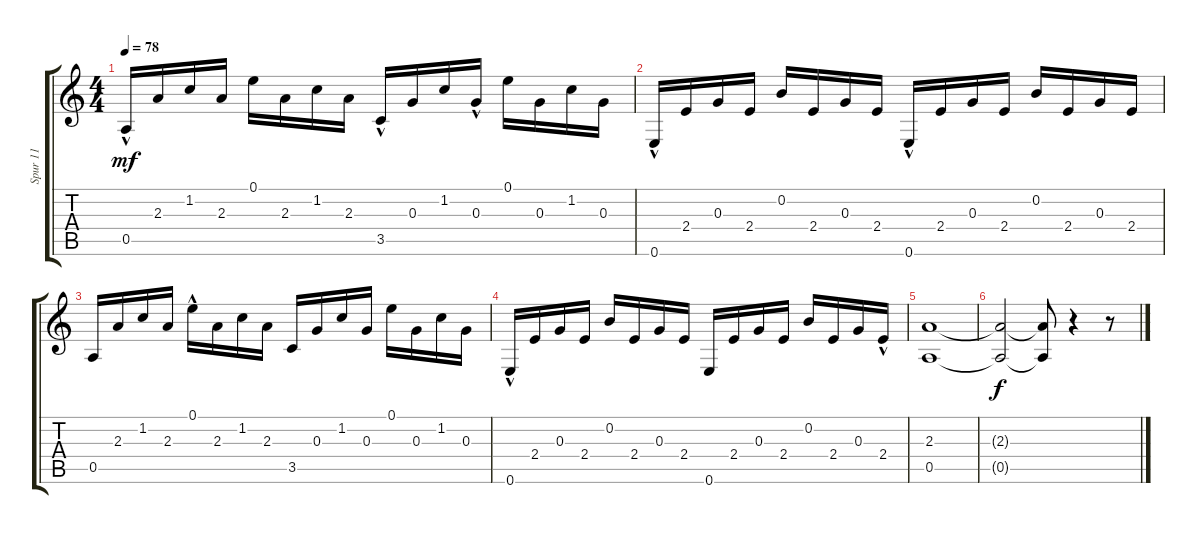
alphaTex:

\track ("Spur 11" "Spur 11") {instrument acousticguitarsteel}
\staff {score tabs}
\tuning (E4 B3 G3 D3 A2 E2) {hide}
\ts (4 4)
\tempo 78
\clef g2
\ks c
0.5{hac}.16{dy mf} 2.3.16 1.2.16 2.3.16 0.1.16 2.3.16 1.2.16 2.3.16 3.5{hac}.16 0.3.16 1.2.16 0.3{hac}.16 0.1.16 0.3.16 1.2.16 0.3.16 |
0.6{hac}.16 2.4.16 0.3.16 2.4.16 0.2.16 2.4.16 0.3.16 2.4.16 0.6{hac}.16 2.4.16 0.3.16 2.4.16 0.2.16 2.4.16 0.3.16 2.4.16 |
0.5.16 2.3.16 1.2.16 2.3.16 0.1{hac}.16 2.3.16 1.2.16 2.3.16 3.5.16 0.3.16 1.2.16 0.3.16 0.1.16 0.3.16 1.2.16 0.3.16 |
0.6{hac}.16 2.4.16 0.3.16 2.4.16 0.2.16 2.4.16 0.3.16 2.4.16 0.6.16 2.4.16 0.3.16 2.4.16 0.2.16 2.4.16 0.3.16 2.4{hac}.16 |
(2.3 0.5).1 |
(2.3{t} 0.5{t}).2{dy f} (2.3{t} 0.5{t}).8 r.4 r.8
